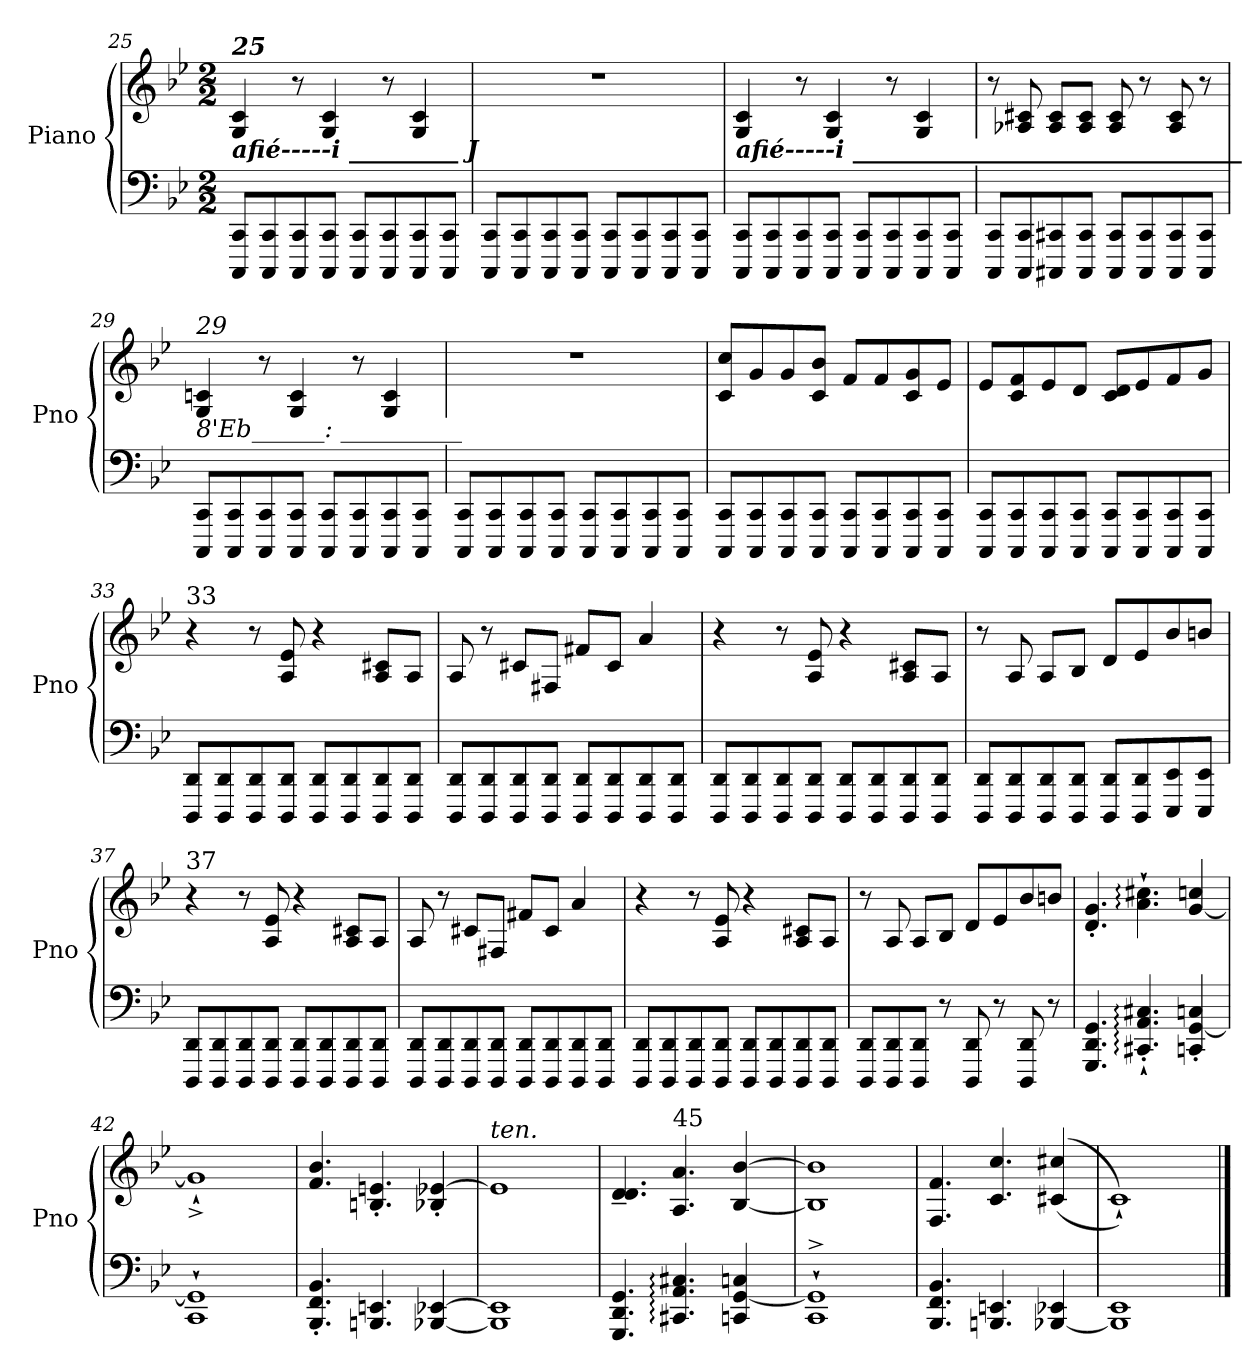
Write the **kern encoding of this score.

**kern	**kern
*part1	*part1
*staff2	*staff1
*I"Piano	*
*I'Pno	*
!!LO:PB:g=z
*clefF4	*clefG2
*k[b-e-]	*k[b-e-]
*M2/2	*M2/2
=25	=25
!	!LO:TX:a:Bi:t=25
!	!LO:TX:b:Bi:t=aﬁé-----i _________ J
8CCC/ 8CC/L	4G/ 4c/
8CCC/ 8CC/	.
8CCC/ 8CC/	8r
8CCC/ 8CC/J	4G/ 4c/
8CCC/ 8CC/L	.
8CCC/ 8CC/	8r
8CCC/ 8CC/	4G/ 4c/
8CCC/ 8CC/J	.
=26	=26
8CCC/ 8CC/L	1r
8CCC/ 8CC/	.
8CCC/ 8CC/	.
8CCC/ 8CC/J	.
8CCC/ 8CC/L	.
8CCC/ 8CC/	.
8CCC/ 8CC/	.
8CCC/ 8CC/J	.
=27	=27
!	!LO:TX:b:Bi:t=aﬁé-----i ________________________________
8CCC/ 8CC/L	4G/ 4c/
8CCC/ 8CC/	.
8CCC/ 8CC/	8r
8CCC/ 8CC/J	4G/ 4c/
8CCC/ 8CC/L	.
8CCC/ 8CC/	8r
8CCC/ 8CC/	4G/ 4c/
8CCC/ 8CC/J	.
!!LO:LB:g=z
=28	=28
8CCC/ 8CC/L	8r
8CCC/ 8CC/	8A-X/ 8c#X/
8CCC#X/ 8CC#X/	8A-/ 8c#/L
8CCC#/ 8CC#/J	8A-/ 8c#/J
8CCC#/ 8CC#/L	8A-/ 8c#/
8CCC#/ 8CC#/	8r
8CCC#/ 8CC#/	8A-/ 8c#/
8CCC#/ 8CC#/J	8r
!!LO:LB:g=z
=29	=29
!	!LO:TX:a:i:t=29
!	!LO:TX:b:i:t=8'Eb______&colon; __________
8CCC/ 8CC/L	4G/ 4cn/
8CCC/ 8CC/	.
8CCC/ 8CC/	8r
8CCC/ 8CC/J	4G/ 4c/
8CCC/ 8CC/L	.
8CCC/ 8CC/	8r
8CCC/ 8CC/	4G/ 4c/
8CCC/ 8CC/J	.
=30	=30
8CCC/ 8CC/L	1r
8CCC/ 8CC/	.
8CCC/ 8CC/	.
8CCC/ 8CC/J	.
8CCC/ 8CC/L	.
8CCC/ 8CC/	.
8CCC/ 8CC/	.
8CCC/ 8CC/J	.
=31	=31
8CCC/ 8CC/L	8c/ 8cc/L
8CCC/ 8CC/	8g/
8CCC/ 8CC/	8g/
8CCC/ 8CC/J	8c/ 8b-/J
8CCC/ 8CC/L	8f/L
8CCC/ 8CC/	8f/
8CCC/ 8CC/	8c/ 8g/
8CCC/ 8CC/J	8e-/J
!!LO:LB:g=z
=32	=32
8CCC/ 8CC/L	8e-/L
8CCC/ 8CC/	8c/ 8f/
8CCC/ 8CC/	8e-/
8CCC/ 8CC/J	8d/J
8CCC/ 8CC/L	8c/ 8d/L
8CCC/ 8CC/	8e-/
8CCC/ 8CC/	8f/
8CCC/ 8CC/J	8g/J
!!LO:LB:g=z
=33	=33
!	!LO:TX:a:t=33
8DDD/ 8DD/L	4r
8DDD/ 8DD/	.
8DDD/ 8DD/	8r
8DDD/ 8DD/J	8A/ 8e-/
8DDD/ 8DD/L	4r
8DDD/ 8DD/	.
8DDD/ 8DD/	8A/ 8c#X/L
8DDD/ 8DD/J	8A/J
=34	=34
8DDD/ 8DD/L	8A/
8DDD/ 8DD/	8r
8DDD/ 8DD/	8c#X/L
8DDD/ 8DD/J	8F#X/J
8DDD/ 8DD/L	8f#X/L
8DDD/ 8DD/	8c#/J
8DDD/ 8DD/	4a/
8DDD/ 8DD/J	.
=35	=35
8DDD/ 8DD/L	4r
8DDD/ 8DD/	.
8DDD/ 8DD/	8r
8DDD/ 8DD/J	8A/ 8e-/
8DDD/ 8DD/L	4r
8DDD/ 8DD/	.
8DDD/ 8DD/	8A/ 8c#X/L
8DDD/ 8DD/J	8A/J
!!LO:LB:g=z
=36	=36
8DDD/ 8DD/L	8r
8DDD/ 8DD/	8A/
8DDD/ 8DD/	8A/L
8DDD/ 8DD/J	8B-/J
8DDD/ 8DD/L	8d/L
8DDD/ 8DD/	8e-/
8EEE-/ 8EE-/	8b-/
8EEE-/ 8EE-/J	8bn/J
!!LO:PB:g=z
=37	=37
!	!LO:TX:a:t=37
8DDD/ 8DD/L	4r
8DDD/ 8DD/	.
8DDD/ 8DD/	8r
8DDD/ 8DD/J	8A/ 8e-/
8DDD/ 8DD/L	4r
8DDD/ 8DD/	.
8DDD/ 8DD/	8A/ 8c#X/L
8DDD/ 8DD/J	8A/J
=38	=38
8DDD/ 8DD/L	8A/
8DDD/ 8DD/	8r
8DDD/ 8DD/	8c#X/L
8DDD/ 8DD/J	8F#X/J
8DDD/ 8DD/L	8f#X/L
8DDD/ 8DD/	8c#/J
8DDD/ 8DD/	4a/
8DDD/ 8DD/J	.
=39	=39
8DDD/ 8DD/L	4r
8DDD/ 8DD/	.
8DDD/ 8DD/	8r
8DDD/ 8DD/J	8A/ 8e-/
8DDD/ 8DD/L	4r
8DDD/ 8DD/	.
8DDD/ 8DD/	8A/ 8c#X/L
8DDD/ 8DD/J	8A/J
!!LO:LB:g=z
=40	=40
8DDD/ 8DD/L	8r
8DDD/ 8DD/	8A/
8DDD/ 8DD/J	8A/L
8r	8B-/J
8DDD/ 8DD/	8d/L
8r	8e-/
8DDD/ 8DD/	8b-/
8r	8bn/J
!!LO:LB:g=z
=41	=41
4.GGG/ 4.DD/ 4.GG/	4.d/' 4.g/'
4.CC#X/:'` 4.AA/:'` 4.C#X/:'`	4.a\:` 4.cc#X\:`
4CCn/' [4GG/' 4Cn/'	[4g/ 4ccn/
=42	=42
*^	*
1GG`]	1CC	1g''^`]
*v	*v	*
=43	=43
4.BBB-/' 4.FF/' 4.BB-/'	4.f/ 4.b-/
4.BBBn/ 4.EEn/	4.Bn/' 4.en/'
[4BBB-X/ [4EE-X/	4B-X/' [4e-X/'
=44	=44
*^	*
1BBB-]	1EE-]	1e-~~]
!!LO:LB:g=z
=45	=45	=45
*	*	*^
4.ryy	4.GGG/ 4.DD/ 4.GG/	4.d/~ 4.d/~	4.ryy
!	!	!LO:TX:a:t=45	!
4.CC#X/: 4.AA/: 4.C#X/:	2ryy	2ryy	4.A/ 4.a/
4CCn/ [4GG/ 4Cn/	.	.	[4B-/ [4b-/
.	8ryy	8ryy	.
=46	=46	=46	=46
1GG^`]	1CC	1b-]	1B-]
*v	*v	*	*
*	*v	*v
=47	=47
4.BBB-/ 4.FF/ 4.BB-/	4.F/ 4.f/
4.BBBn/ 4.EEn/	4.c/ 4.cc/
[4BBB-X/ 4EE-X/	(>(4c#X/ 4cc#X/
=48	=48
*^	*
1BBB-]	1EE-	1c`))
*v	*v	*
==	==
*-	*-
